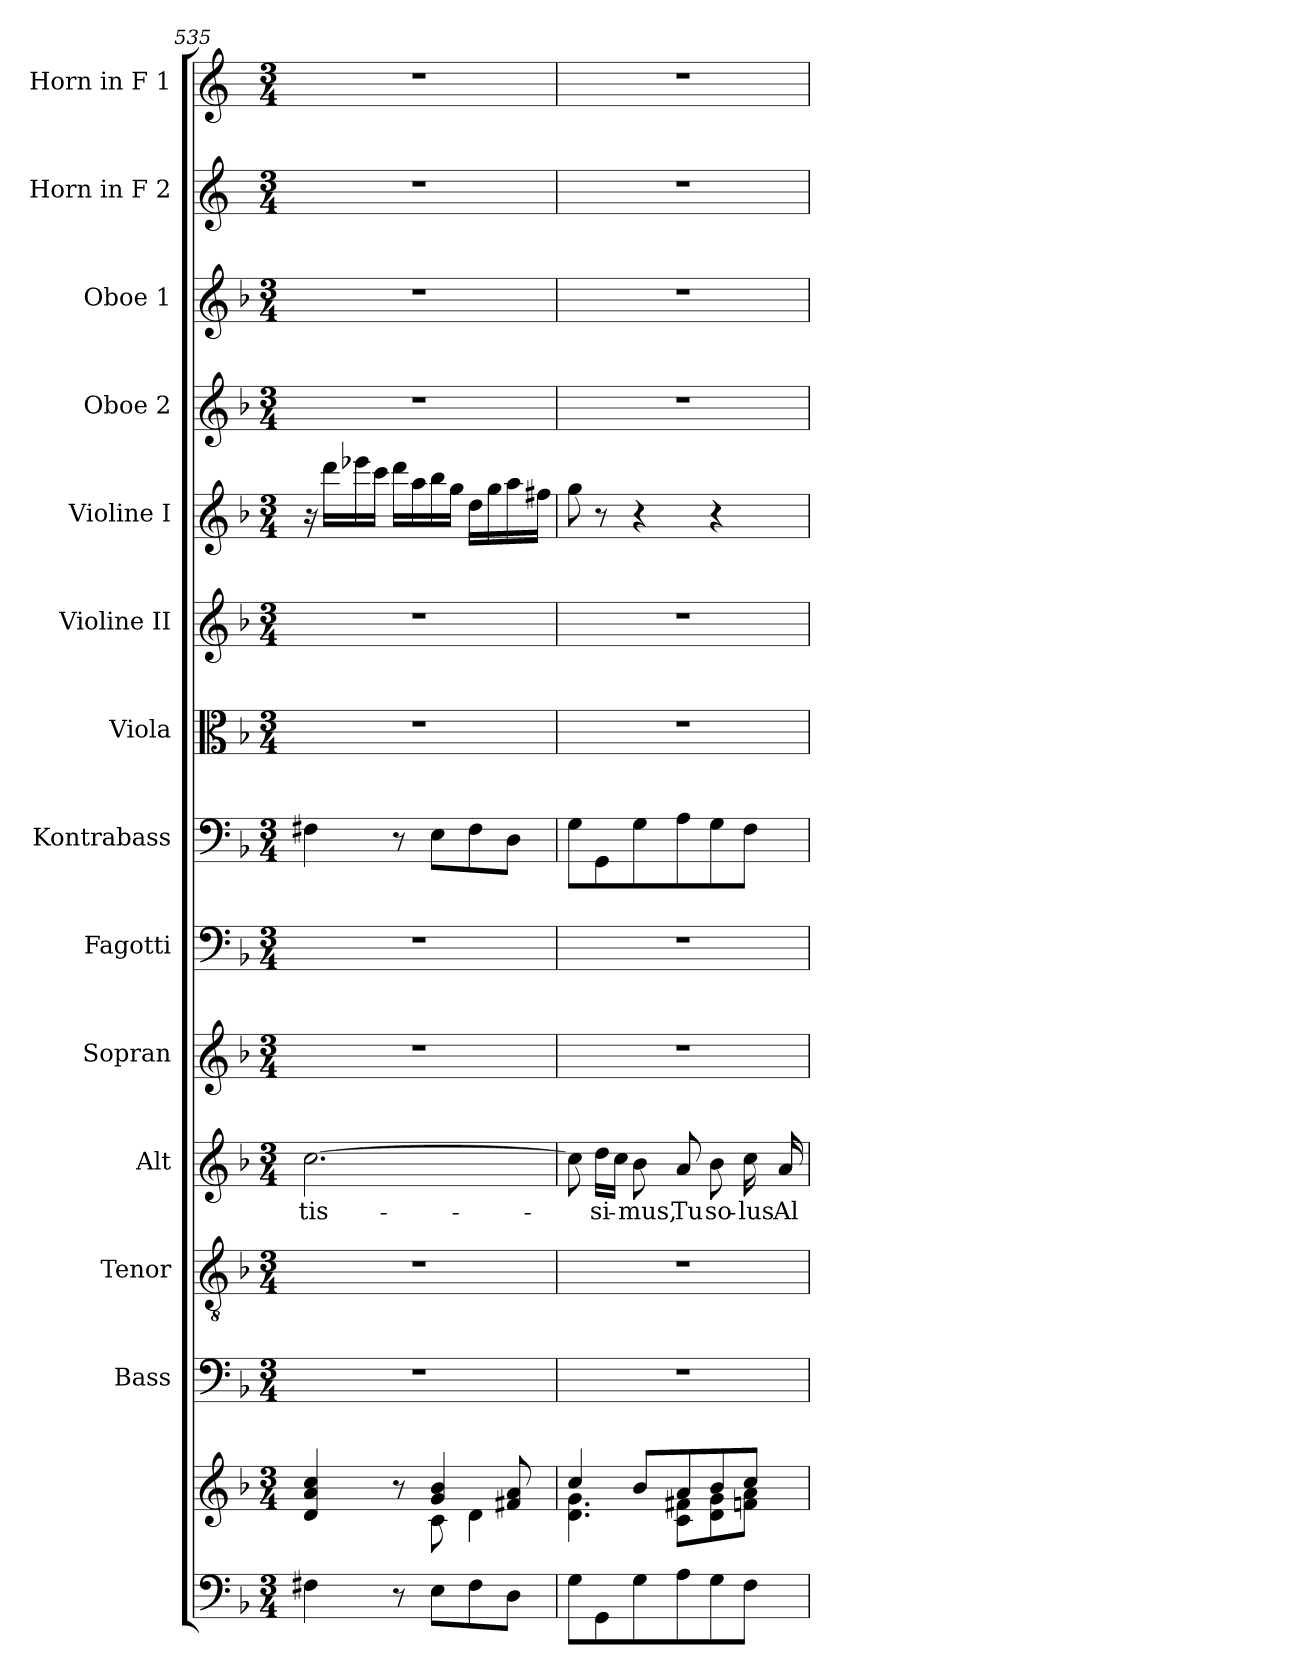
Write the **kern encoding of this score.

**kern	**kern	**kern	**kern	**kern	**text	**kern	**kern	**kern	**kern	**kern	**kern	**kern	**kern	**kern	**kern
*part14	*part14	*part13	*part12	*part11	*part11	*part10	*part9	*part8	*part7	*part6	*part5	*part4	*part3	*part2	*part1
*staff15	*staff14	*staff13	*staff12	*staff11	*staff11	*staff10	*staff9	*staff8	*staff7	*staff6	*staff5	*staff4	*staff3	*staff2	*staff1
*	*	*I"Bass	*I"Tenor	*I"Alt	*	*I"Sopran	*I"Fagotti	*I"Kontrabass	*I"Viola	*I"Violine II	*I"Violine I	*I"Oboe 2	*I"Oboe 1	*I"Horn in F 2	*I"Horn in F 1
*	*	*I'B.	*I'T.	*I'A.	*	*I'S.	*I'Fg.	*I'Kb.	*I'Vla.	*I'Vl. II	*I'Vl. I	*I'Ob. 2	*I'Ob. 1	*	*
*clefF4	*clefG2	*clefF4	*clefGv2	*clefG2	*	*clefG2	*clefF4	*clefF4	*clefC3	*clefG2	*clefG2	*clefG2	*clefG2	*clefG2	*clefG2
*	*	*	*	*	*	*	*	*ITrd7c12	*	*	*	*	*	*ITrd4c7	*ITrd4c7
*k[b-]	*k[b-]	*k[b-]	*k[b-]	*k[b-]	*	*k[b-]	*k[b-]	*k[b-]	*k[b-]	*k[b-]	*k[b-]	*k[b-]	*k[b-]	*k[b-]	*k[b-]
*F:	*F:	*F:	*F:	*F:	*	*F:	*F:	*F:	*F:	*F:	*F:	*F:	*F:	*F:	*F:
*M3/4	*M3/4	*M3/4	*M3/4	*M3/4	*	*M3/4	*M3/4	*M3/4	*M3/4	*M3/4	*M3/4	*M3/4	*M3/4	*M3/4	*M3/4
=535	=535	=535	=535	=535	=535	=535	=535	=535	=535	=535	=535	=535	=535	=535	=535
*	*^	*	*	*	*	*	*	*	*	*	*	*	*	*	*
!	!	!	!	!	!	!LO:LY:b	!	!	!	!	!	!	!	!	!	!
4F#X\	4d/ 4a/ 4cc/	4.ryy	2.r	2.r	[2.cc\	-tis-	2.r	2.r	4FF#X\	2.r	2.r	16r	2.r	2.r	2.r	2.r
.	.	.	.	.	.	.	.	.	.	.	.	16ddd\LL	.	.	.	.
.	.	.	.	.	.	.	.	.	.	.	.	16eee-X\	.	.	.	.
.	.	.	.	.	.	.	.	.	.	.	.	16ccc\JJ	.	.	.	.
8r	8r	.	.	.	.	.	.	.	8r	.	.	16ddd\LL	.	.	.	.
.	.	.	.	.	.	.	.	.	.	.	.	16aa\	.	.	.	.
8E\L	4g/ 4b-/	8c\	.	.	.	.	.	.	8EE\L	.	.	16bb-\	.	.	.	.
.	.	.	.	.	.	.	.	.	.	.	.	16gg\JJ	.	.	.	.
8F#\	.	4d\	.	.	.	.	.	.	8FF#\	.	.	16dd\LL	.	.	.	.
.	.	.	.	.	.	.	.	.	.	.	.	16gg\	.	.	.	.
8D\J	8f#X/ 8a/	.	.	.	.	.	.	.	8DD\J	.	.	16aa\	.	.	.	.
.	.	.	.	.	.	.	.	.	.	.	.	16ff#X\JJ	.	.	.	.
=536	=536	=536	=536	=536	=536	=536	=536	=536	=536	=536	=536	=536	=536	=536	=536	=536
8G\L	4cc/	4.d\ 4.g\	2.r	2.r	8cc\]	.	2.r	2.r	8GG\L	2.r	2.r	8gg\	2.r	2.r	2.r	2.r
!	!	!	!	!	!	!LO:LY:b	!	!	!	!	!	!	!	!	!	!
8GG\	.	.	.	.	16dd\LL	-si-	.	.	8GGG\	.	.	8r	.	.	.	.
.	.	.	.	.	16cc\JJ	.	.	.	.	.	.	.	.	.	.	.
!	!	!	!	!	!	!LO:LY:b	!	!	!	!	!	!	!	!	!	!
8G\	8b-/L	.	.	.	8b-\	-mus,	.	.	8GG\	.	.	4r	.	.	.	.
!	!	!	!	!	!	!LO:LY:b	!	!	!	!	!	!	!	!	!	!
8A\	8a/	8c\ 8f#X\L	.	.	8a/	Tu	.	.	8AA\	.	.	.	.	.	.	.
!	!	!	!	!	!	!LO:LY:b	!	!	!	!	!	!	!	!	!	!
8G\	8b-/	8d\ 8g\	.	.	8b-\	so-	.	.	8GG\	.	.	4r	.	.	.	.
!	!	!	!	!	!	!LO:LY:b	!	!	!	!	!	!	!	!	!	!
8F\J	8cc/J	8fn\ 8a\J	.	.	16cc\	-lus	.	.	8FF\J	.	.	.	.	.	.	.
!	!	!	!	!	!	!LO:LY:b	!	!	!	!	!	!	!	!	!	!
.	.	.	.	.	16a/	Al-	.	.	.	.	.	.	.	.	.	.
*	*v	*v	*	*	*	*	*	*	*	*	*	*	*	*	*	*
=	=	=	=	=	=	=	=	=	=	=	=	=	=	=	=
*-	*-	*-	*-	*-	*-	*-	*-	*-	*-	*-	*-	*-	*-	*-	*-
